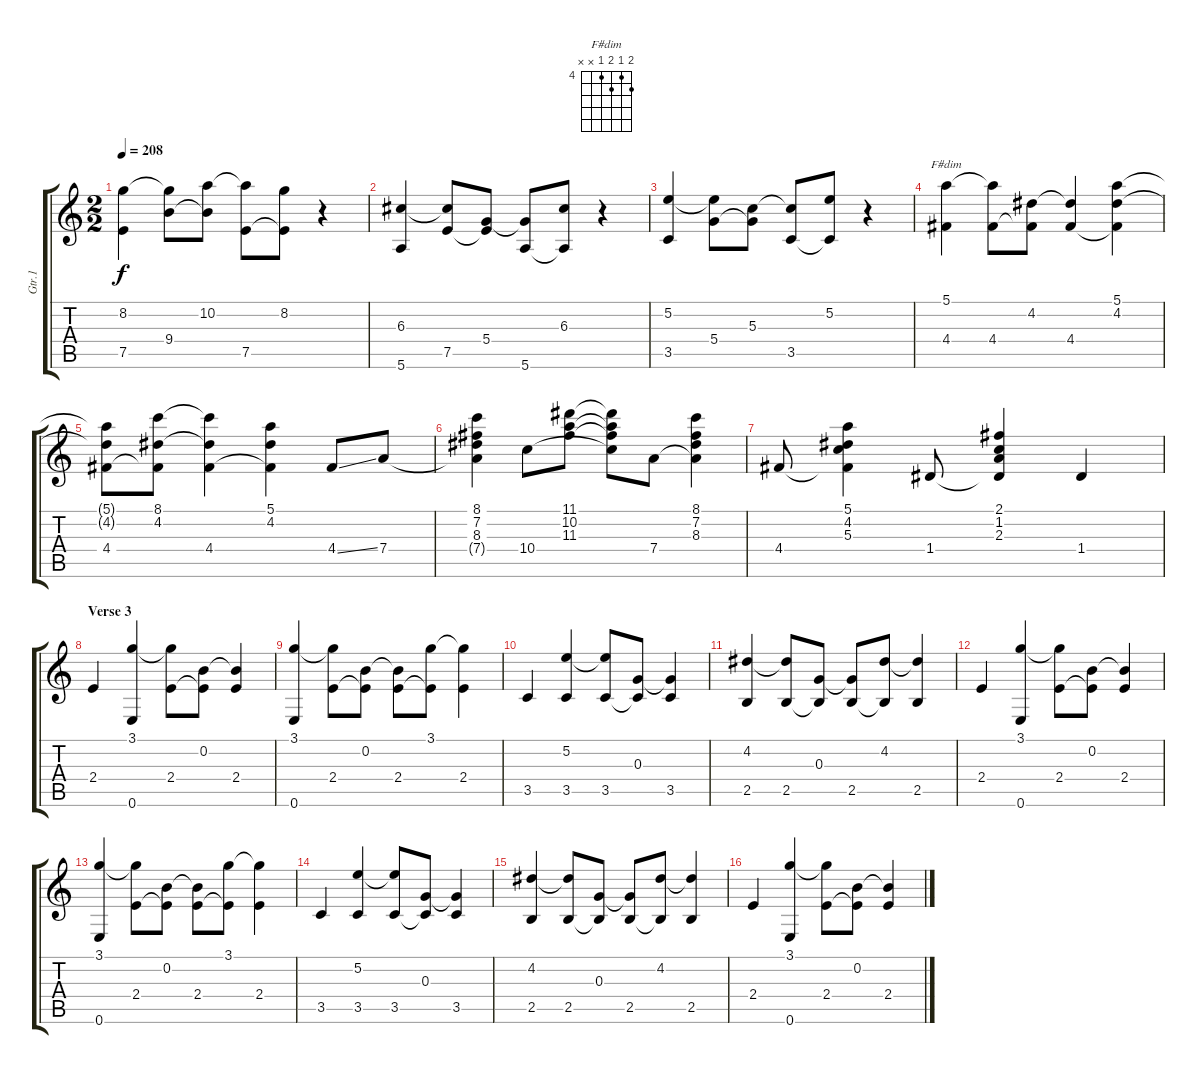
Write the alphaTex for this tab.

\track ("Gtr.1" "Gtr.1") {instrument acousticguitarsteel}
\staff {score tabs}
\tuning (E4 B3 G3 D3 A2 E2) {hide}
\chord ("F#dim" 5 4 5 4 x x) {firstfret 4}
\ts (2 2)
\tempo 208
\clef g2
\ks c
(8.2 7.5).4{dy f} (8.2{t} 9.4).8 (10.2 9.4{t}).8 (10.2{t} 7.5).8 (8.2 7.5{t}).8 r.4 |
(6.3 5.6).4 (6.3{t} 7.5).8 (5.4 7.5{t}).8 (5.4{t} 5.6).8 (6.3 5.6{t}).8 r.4 |
(5.2 3.5).4 (5.2{t} 5.4).8 (5.3 5.4{t}).8 (5.3{t} 3.5).8 (5.2 3.5{t}).8 r.4 |
(5.1 4.4).4{ch "F#dim"} (5.1{t} 4.4).8 (4.2 4.4{t}).8 (4.2{t} 4.4).4 (5.1 4.2 4.4{t}).4 |
(5.1{t} 4.2{t} 4.4).8 (8.1 4.2 4.4{t}).8 (8.1{t} 4.2{t} 4.4).4 (5.1 4.2 4.4{t}).4 4.4{ss}.8 7.4.8 |
(8.1 7.2 8.3 7.4{t}).4 10.4.8 (11.1 10.2 11.3).8 (11.1{t} 10.2{t} 11.3{t} 10.4{t}).8 7.4.8 (8.1 7.2 8.3 7.4{t}).4 |
4.4.8 (5.1 4.2 5.3 4.4{t}).4 1.4.8 (2.1 1.2 2.3 1.4{t}).4 1.4.4 |
\section ("" "Verse 3")
2.4.4 (3.1 0.6).4 (3.1{t} 2.4).8 (0.2 2.4{t}).8 (0.2{t} 2.4).4 |
(3.1 0.6).4 (3.1{t} 2.4).8 (0.2 2.4{t}).8 (0.2{t} 2.4).8 (3.1 2.4{t}).8 (3.1{t} 2.4).4 |
3.5.4 (5.2 3.5).4 (5.2{t} 3.5).8 (0.3 3.5{t}).8 (0.3{t} 3.5).4 |
(4.2 2.5).4 (4.2{t} 2.5).8 (0.3 2.5{t}).8 (0.3{t} 2.5).8 (4.2 2.5{t}).8 (4.2{t} 2.5).4 |
2.4.4 (3.1 0.6).4 (3.1{t} 2.4).8 (0.2 2.4{t}).8 (0.2{t} 2.4).4 |
(3.1 0.6).4 (3.1{t} 2.4).8 (0.2 2.4{t}).8 (0.2{t} 2.4).8 (3.1 2.4{t}).8 (3.1{t} 2.4).4 |
3.5.4 (5.2 3.5).4 (5.2{t} 3.5).8 (0.3 3.5{t}).8 (0.3{t} 3.5).4 |
(4.2 2.5).4 (4.2{t} 2.5).8 (0.3 2.5{t}).8 (0.3{t} 2.5).8 (4.2 2.5{t}).8 (4.2{t} 2.5).4 |
2.4.4 (3.1 0.6).4 (3.1{t} 2.4).8 (0.2 2.4{t}).8 (0.2{t} 2.4).4
